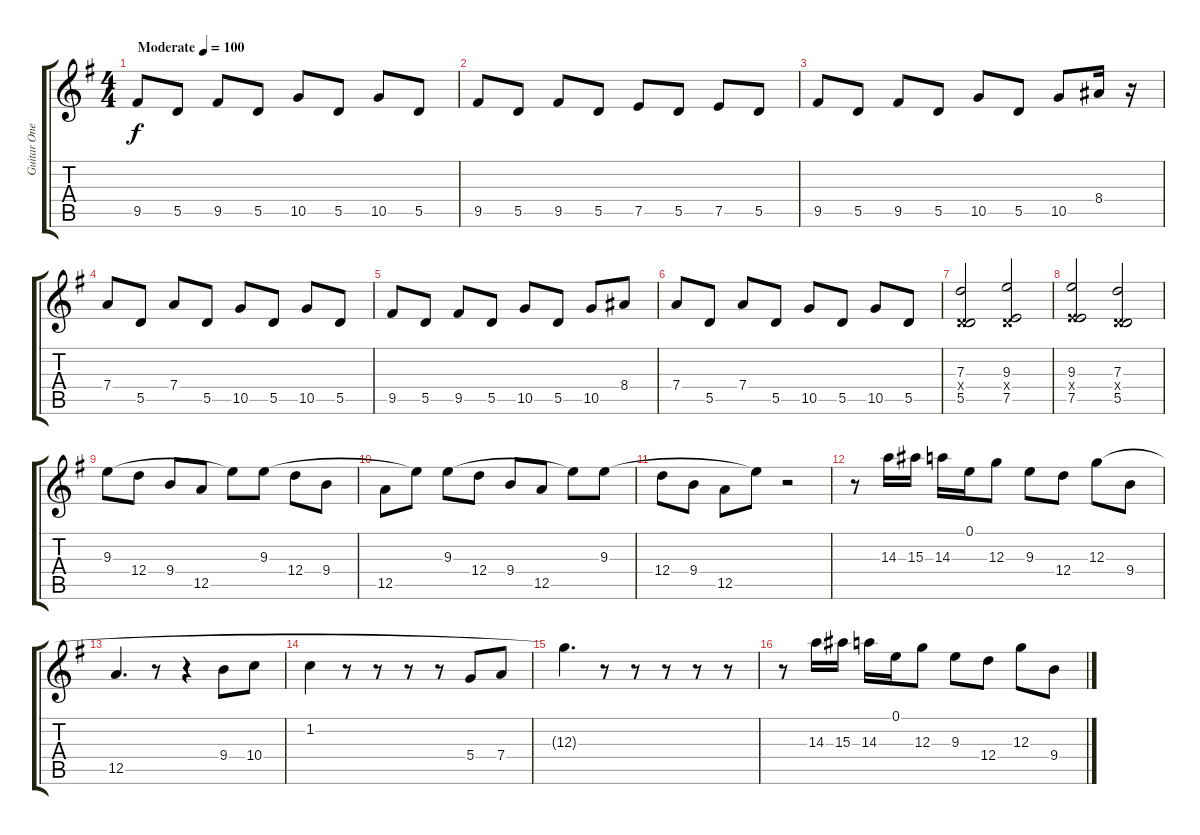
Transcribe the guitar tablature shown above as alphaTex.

\track ("Guitar One" "Guitar One") {instrument overdrivenguitar}
\staff {score tabs}
\tuning (E4 B3 G3 D3 A2 E2) {hide}
\ts (4 4)
\tempo (100 "Moderate")
\clef g2
\ks g
9.5.8{dy f instrument overdrivenguitar} 5.5.8 9.5.8 5.5.8 10.5.8 5.5.8 10.5.8 5.5.8 |
9.5.8 5.5.8 9.5.8 5.5.8 7.5.8 5.5.8 7.5.8 5.5.8 |
9.5.8 5.5.8 9.5.8 5.5.8 10.5.8 5.5.8 10.5.8 8.4.16 r.16 |
7.4.8 5.5.8 7.4.8 5.5.8 10.5.8 5.5.8 10.5.8 5.5.8 |
9.5.8 5.5.8 9.5.8 5.5.8 10.5.8 5.5.8 10.5.8 8.4.8 |
7.4.8 5.5.8 7.4.8 5.5.8 10.5.8 5.5.8 10.5.8 5.5.8 |
(7.3 0.4{x} 5.5).2 (9.3 0.4{x} 7.5).2 |
(9.3 2.4{x} 7.5).2 (7.3 0.4{x} 5.5).2 |
9.3.8 12.4.8 9.4.8 12.5.8 9.3{t}.8 9.3.8 12.4.8 9.4.8 |
12.5.8 9.3{t}.8 9.3.8 12.4.8 9.4.8 12.5.8 9.3{t}.8 9.3.8 |
12.4.8 9.4.8 12.5.8 9.3{t}.8 r.2 |
r.8 14.3.16 15.3.16 14.3.16 0.1.16 12.3.8 9.3.8 12.4.8 12.3.8 9.4.8 |
12.5.4{d} r.8 r.4 9.4.8 10.4.8 |
1.2.4 r.8 r.8 r.8 r.8 5.4.8 7.4.8 |
12.3{t}.4{d} r.8 r.8 r.8 r.8 r.8 |
r.8 14.3.16 15.3.16 14.3.16 0.1.16 12.3.8 9.3.8 12.4.8 12.3.8 9.4.8
